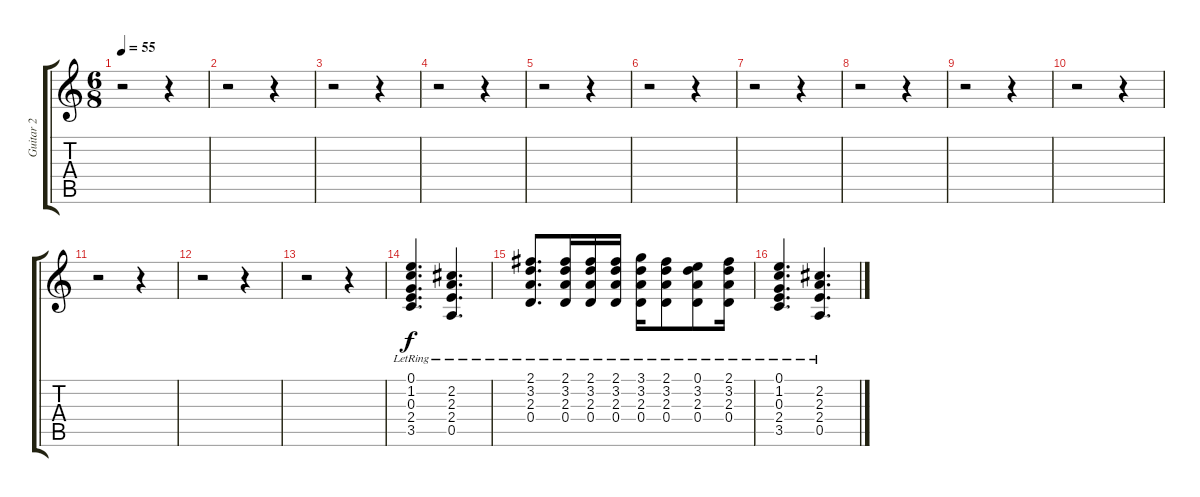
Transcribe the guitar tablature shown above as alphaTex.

\track ("Guitar 2" "Guitar 2") {mute instrument acousticguitarsteel}
\staff {score tabs}
\tuning (E4 B3 G3 D3 A2 E2) {hide}
\ts (6 8)
\tempo 55
\clef g2
\ks c
r.2{dy f} r.4 |
r.2 r.4 |
r.2 r.4 |
r.2 r.4 |
r.2 r.4 |
r.2 r.4 |
r.2 r.4 |
r.2 r.4 |
r.2 r.4 |
r.2 r.4 |
r.2 r.4 |
r.2 r.4 |
r.2 r.4 |
(0.1{lr} 1.2{lr} 0.3{lr} 2.4{lr} 3.5{lr}).4{d} (2.2{lr} 2.3{lr} 2.4{lr} 0.5{lr}).4{d} |
(2.1{lr} 3.2{lr} 2.3{lr} 0.4{lr}).8{d} (2.1{lr} 3.2{lr} 2.3{lr} 0.4{lr}).16 (2.1{lr} 3.2{lr} 2.3{lr} 0.4{lr}).16 (2.1{lr} 3.2{lr} 2.3{lr} 0.4{lr}).16 (3.1{lr} 3.2{lr} 2.3{lr} 0.4{lr}).16 (2.1{lr} 3.2{lr} 2.3{lr} 0.4{lr}).8 (0.1{lr} 3.2{lr} 2.3{lr} 0.4{lr}).8 (2.1{lr} 3.2{lr} 2.3{lr} 0.4{lr}).16 |
(0.1{lr} 1.2{lr} 0.3{lr} 2.4{lr} 3.5{lr}).4{d} (2.2{lr} 2.3{lr} 2.4{lr} 0.5{lr}).4{d}
